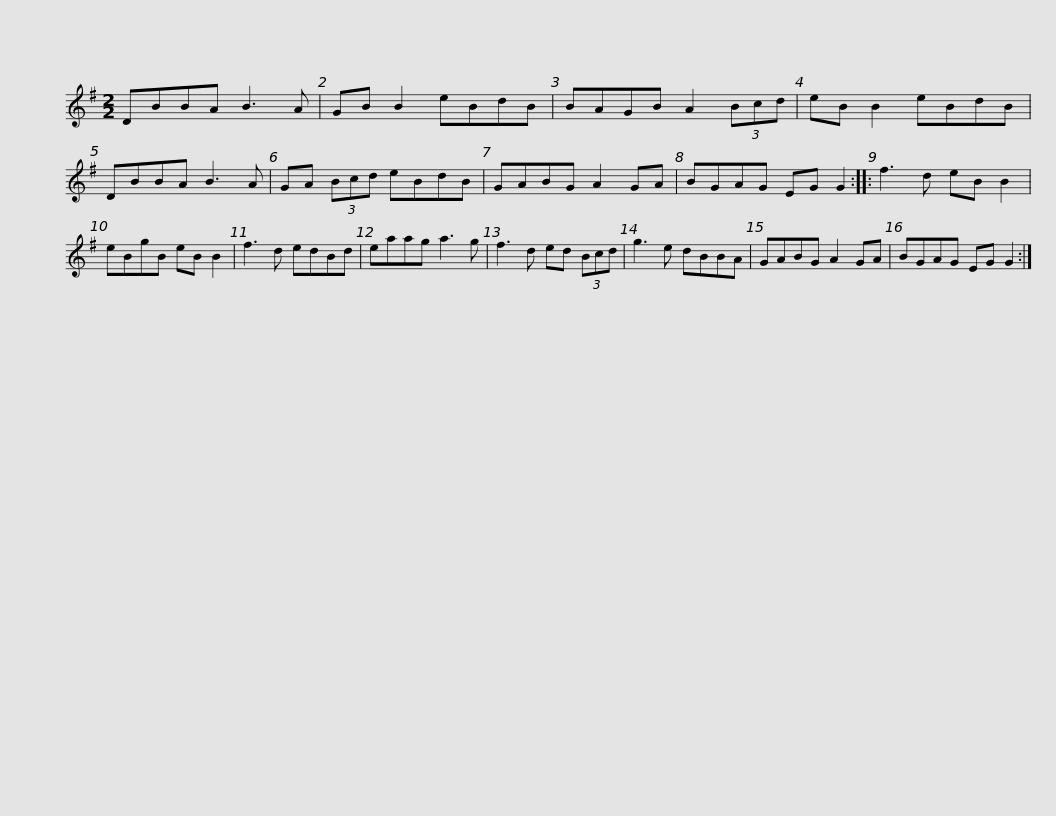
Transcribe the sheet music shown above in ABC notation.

X:1
L:1/8
M:2/2
I:linebreak $
K:G
V:1 treble
V:1
 DBBA B3 A | GB B2 eBdB | BAGB A2 (3Bcd | eB B2 eBdB | DBBA B3 A | %5
 GA (3Bcd eBdB |$ GABG A2 GA | BGAG EG G2 :: f3 d eB B2 | eBgB eB B2 | %10
 f3 d edBd | eaag a3 g |$ f3 d ed (3Bcd | g3 e dBBA | GABG A2 GA | %15
 BGAG EG G2 :| %16
